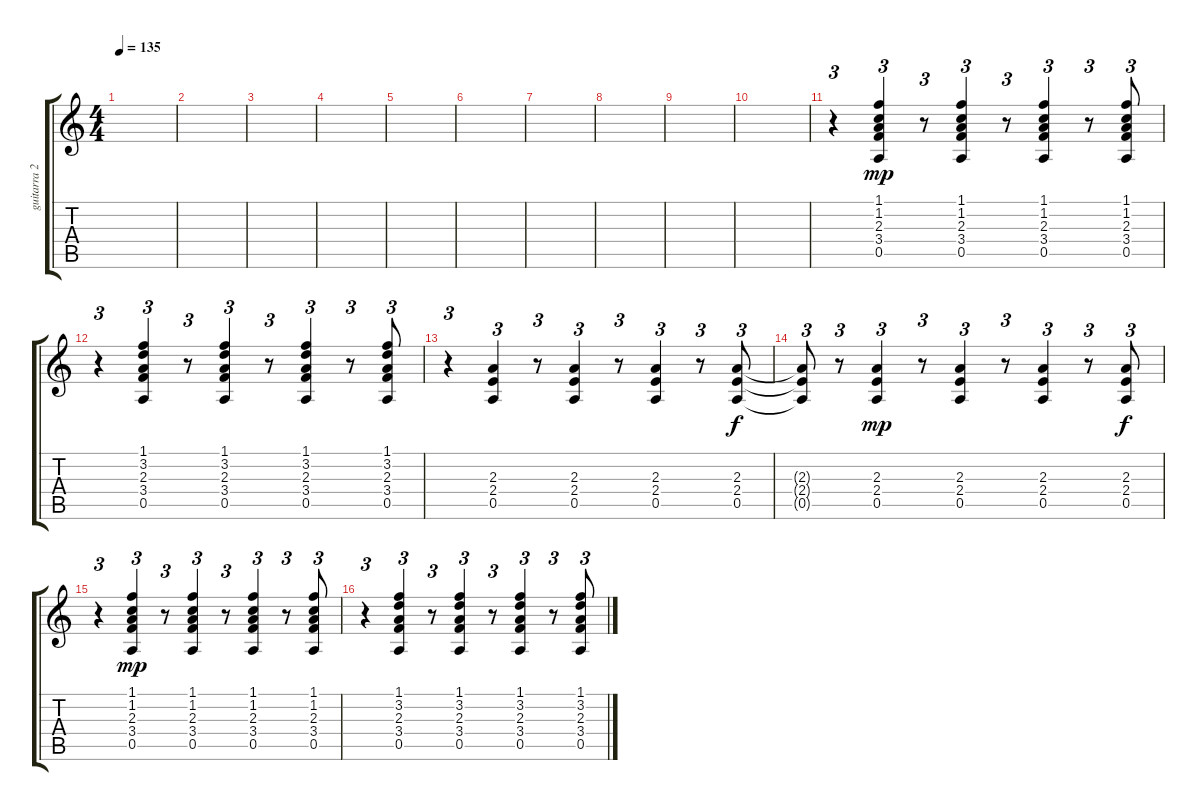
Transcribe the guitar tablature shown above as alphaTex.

\track ("guitarra 2" "guitarra 2") {instrument acousticguitarnylon}
\staff {score tabs}
\tuning (E4 B3 G3 D3 A2 E2) {hide}
\ts (4 4)
\tempo 135
\clef g2
\ks c
|
|
|
|
|
|
|
|
|
|
r.4{tu (3 2)} (1.1 1.2 2.3 3.4 0.5).4{tu (3 2) dy mp volume 13 balance 16 instrument acousticguitarnylon} r.8{tu (3 2)} (1.1 1.2 2.3 3.4 0.5).4{tu (3 2)} r.8{tu (3 2)} (1.1 1.2 2.3 3.4 0.5).4{tu (3 2)} r.8{tu (3 2)} (1.1 1.2 2.3 3.4 0.5).8{tu (3 2)} |
r.4{tu (3 2)} (1.1 3.2 2.3 3.4 0.5).4{tu (3 2)} r.8{tu (3 2)} (1.1 3.2 2.3 3.4 0.5).4{tu (3 2)} r.8{tu (3 2)} (1.1 3.2 2.3 3.4 0.5).4{tu (3 2)} r.8{tu (3 2)} (1.1 3.2 2.3 3.4 0.5).8{tu (3 2)} |
r.4{tu (3 2)} (2.3 2.4 0.5).4{tu (3 2)} r.8{tu (3 2)} (2.3 2.4 0.5).4{tu (3 2)} r.8{tu (3 2)} (2.3 2.4 0.5).4{tu (3 2)} r.8{tu (3 2)} (2.3 2.4 0.5).8{tu (3 2) dy f} |
(2.3{t} 2.4{t} 0.5{t}).8{tu (3 2)} r.8{tu (3 2)} (2.3 2.4 0.5).4{tu (3 2) dy mp} r.8{tu (3 2)} (2.3 2.4 0.5).4{tu (3 2)} r.8{tu (3 2)} (2.3 2.4 0.5).4{tu (3 2)} r.8{tu (3 2)} (2.3 2.4 0.5).8{tu (3 2) dy f} |
r.4{tu (3 2)} (1.1 1.2 2.3 3.4 0.5).4{tu (3 2) dy mp} r.8{tu (3 2)} (1.1 1.2 2.3 3.4 0.5).4{tu (3 2)} r.8{tu (3 2)} (1.1 1.2 2.3 3.4 0.5).4{tu (3 2)} r.8{tu (3 2)} (1.1 1.2 2.3 3.4 0.5).8{tu (3 2)} |
r.4{tu (3 2)} (1.1 3.2 2.3 3.4 0.5).4{tu (3 2)} r.8{tu (3 2)} (1.1 3.2 2.3 3.4 0.5).4{tu (3 2)} r.8{tu (3 2)} (1.1 3.2 2.3 3.4 0.5).4{tu (3 2)} r.8{tu (3 2)} (1.1 3.2 2.3 3.4 0.5).8{tu (3 2)}
